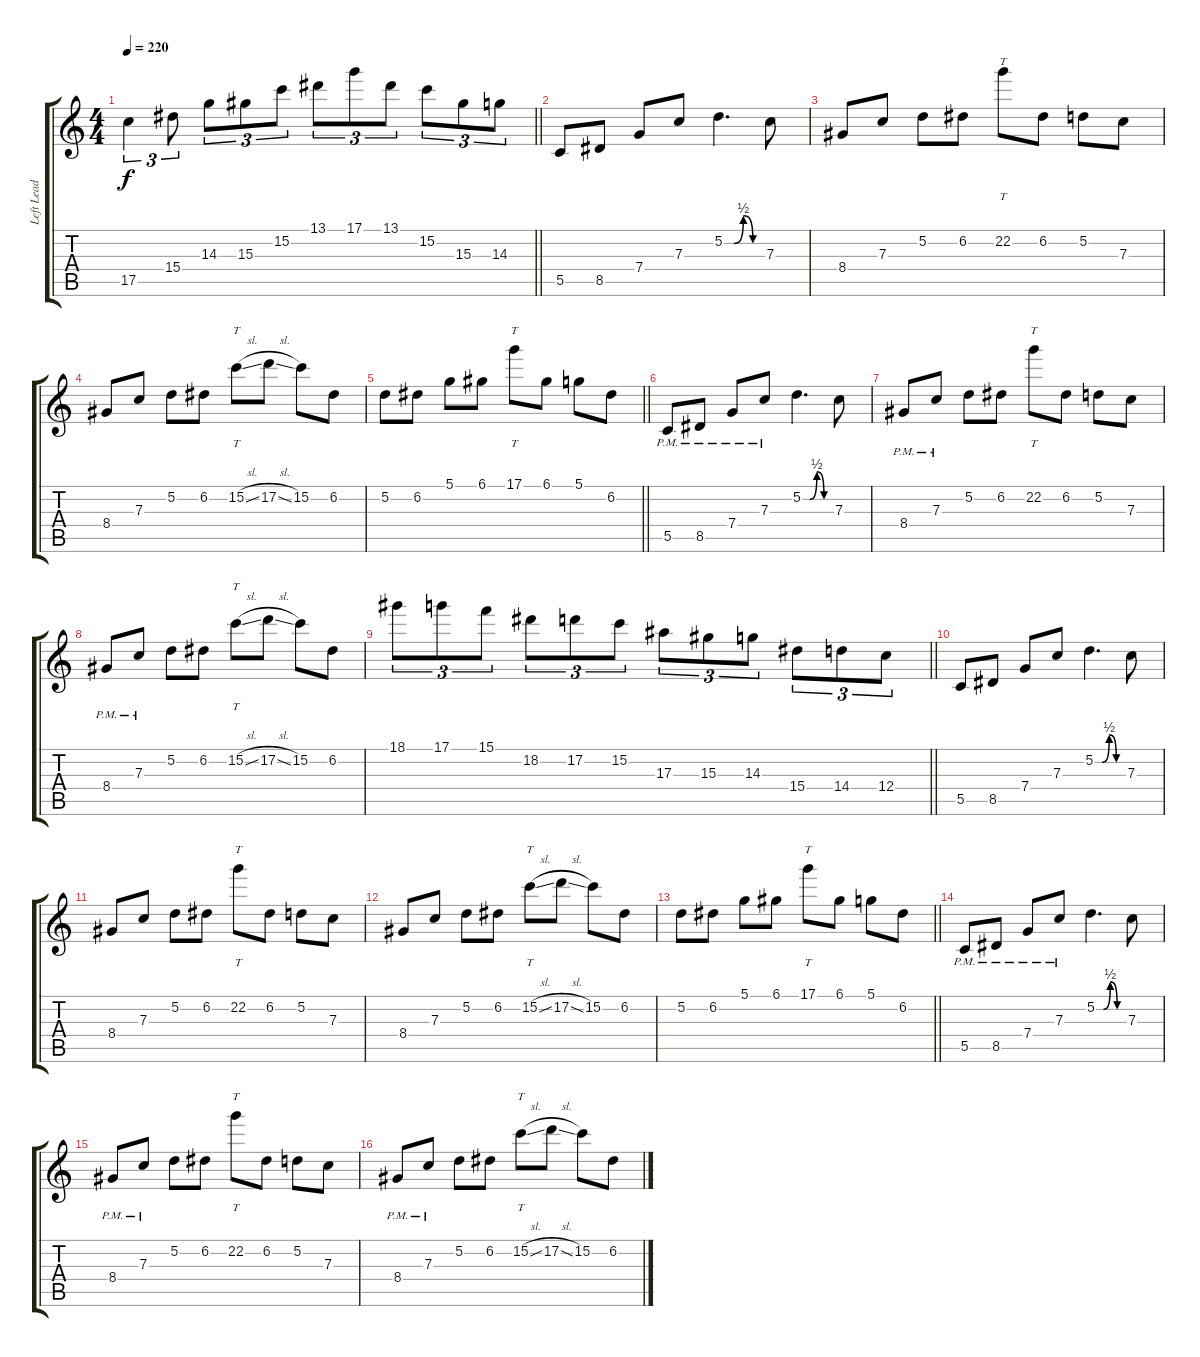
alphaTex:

\track ("Left Lead 1" "Left Lead ") {instrument distortionguitar}
\staff {score tabs}
\tuning (D4 A3 F3 C3 G2 C2) {hide}
\ts (4 4)
\tempo 220
\clef g2
\barLineRight lightlight
\ks c
17.5.4{tu (3 2) dy f} 15.4.8{tu (3 2)} 14.3.8{tu (3 2)} 15.3.8{tu (3 2)} 15.2.8{tu (3 2)} 13.1.8{tu (3 2)} 17.1.8{tu (3 2)} 13.1.8{tu (3 2)} 15.2.8{tu (3 2)} 15.3.8{tu (3 2)} 14.3.8{tu (3 2)} |
5.5.8 8.5.8 7.4.8 7.3.8 5.2{be (custom 0 0 15 0 30 2 45 0 60 0)}.4{d} 7.3.8 |
8.4.8 7.3.8 5.2.8 6.2.8 22.2.8{tt} 6.2.8 5.2.8 7.3.8 |
8.4.8 7.3.8 5.2.8 6.2.8 15.2{sl}.8{tt} 17.2{sl}.8 15.2.8 6.2.8 |
\barLineRight lightlight
5.2.8 6.2.8 5.1.8 6.1.8 17.1.8{tt} 6.1.8 5.1.8 6.2.8 |
5.5{pm}.8 8.5{pm}.8 7.4{pm}.8 7.3{pm}.8 5.2{be (custom 0 0 15 0 30 2 45 0 60 0)}.4{d} 7.3.8 |
8.4{pm}.8 7.3{pm}.8 5.2.8 6.2.8 22.2.8{tt} 6.2.8 5.2.8 7.3.8 |
8.4{pm}.8 7.3{pm}.8 5.2.8 6.2.8 15.2{sl}.8{tt} 17.2{sl}.8 15.2.8 6.2.8 |
\barLineRight lightlight
18.1.8{tu (3 2)} 17.1.8{tu (3 2)} 15.1.8{tu (3 2)} 18.2.8{tu (3 2)} 17.2.8{tu (3 2)} 15.2.8{tu (3 2)} 17.3.8{tu (3 2)} 15.3.8{tu (3 2)} 14.3.8{tu (3 2)} 15.4.8{tu (3 2)} 14.4.8{tu (3 2)} 12.4.8{tu (3 2)} |
\section ("" "")
5.5.8 8.5.8 7.4.8 7.3.8 5.2{be (custom 0 0 15 0 30 2 45 0 60 0)}.4{d} 7.3.8 |
8.4.8 7.3.8 5.2.8 6.2.8 22.2.8{tt} 6.2.8 5.2.8 7.3.8 |
8.4.8 7.3.8 5.2.8 6.2.8 15.2{sl}.8{tt} 17.2{sl}.8 15.2.8 6.2.8 |
\barLineRight lightlight
5.2.8 6.2.8 5.1.8 6.1.8 17.1.8{tt} 6.1.8 5.1.8 6.2.8 |
5.5{pm}.8 8.5{pm}.8 7.4{pm}.8 7.3{pm}.8 5.2{be (custom 0 0 15 0 30 2 45 0 60 0)}.4{d} 7.3.8 |
8.4{pm}.8 7.3{pm}.8 5.2.8 6.2.8 22.2.8{tt} 6.2.8 5.2.8 7.3.8 |
8.4{pm}.8 7.3{pm}.8 5.2.8 6.2.8 15.2{sl}.8{tt} 17.2{sl}.8 15.2.8 6.2.8
